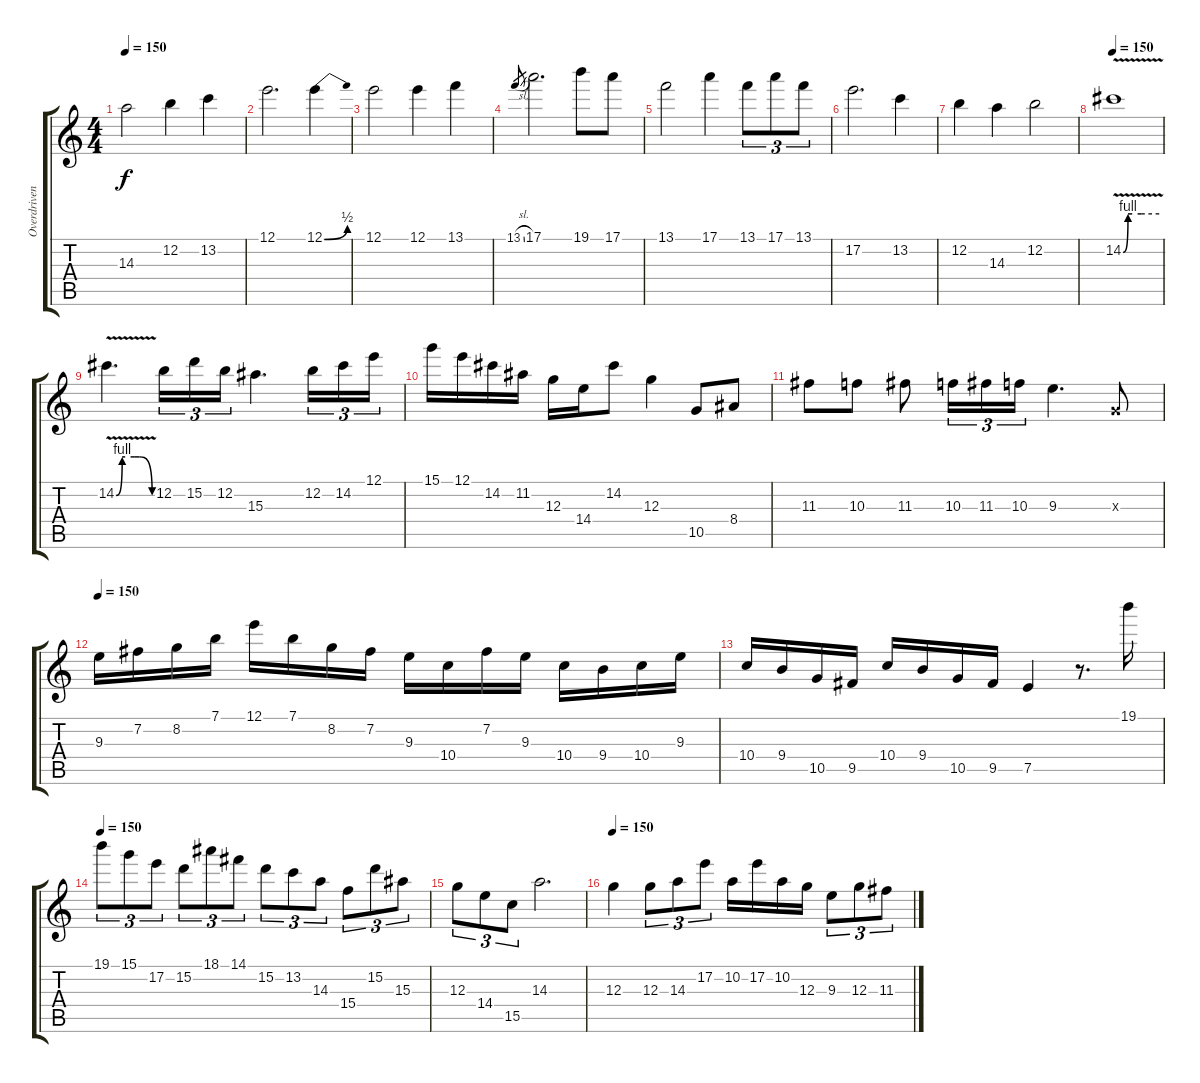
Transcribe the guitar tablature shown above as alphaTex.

\track ("Overdriven Guitar 1" "Overdriven") {instrument overdrivenguitar}
\staff {score tabs}
\tuning (E4 B3 G3 D3 A2 E2) {hide}
\ts (4 4)
\tempo 150
\clef g2
\ks c
14.3.2{dy f} 12.2.4 13.2.4 |
12.1.2{d} 12.1{be (bend 0 0 60 2)}.4 |
12.1.2 12.1.4 13.1.4 |
13.1{sl}.8{gr} 17.1.2{d} 19.1.8 17.1.8 |
13.1.2 17.1.4 13.1.8{tu (3 2)} 17.1.8{tu (3 2)} 13.1.8{tu (3 2)} |
17.2.2{d} 13.2.4 |
12.2.4 14.3.4 12.2.2 |
\tempo 150
14.2{be (custom 0 0 8 4 15 4 30 4 60 4) v}.1 |
14.2{be (custom 0 0 10 4 15 4 30 4 39 4 60 0) v}.4{d} 12.2.16{tu (3 2)} 15.2.16{tu (3 2)} 12.2.16{tu (3 2)} 15.3.4{d} 12.2.16{tu (3 2)} 14.2.16{tu (3 2)} 12.1.16{tu (3 2)} |
15.1.16 12.1.16 14.2.16 11.2.16 12.3.16 14.4.16 14.2.8 12.3.4 10.5.8 8.4.8 |
11.3.8 10.3.8 11.3.8 10.3.16{tu (3 2)} 11.3.16{tu (3 2)} 10.3.16{tu (3 2)} 9.3.4{d} 0.3{x}.8 |
\tempo 150
9.3.16 7.2.16 8.2.16 7.1.16 12.1.16 7.1.16 8.2.16 7.2.16 9.3.16 10.4.16 7.2.16 9.3.16 10.4.16 9.4.16 10.4.16 9.3.16 |
10.4.16 9.4.16 10.5.16 9.5.16 10.4.16 9.4.16 10.5.16 9.5.16 7.5.4 r.8{d} 19.1.16 |
\tempo 150
19.1.8{tu (3 2)} 15.1.8{tu (3 2)} 17.2.8{tu (3 2)} 15.2.8{tu (3 2)} 18.1.8{tu (3 2)} 14.1.8{tu (3 2)} 15.2.8{tu (3 2)} 13.2.8{tu (3 2)} 14.3.8{tu (3 2)} 15.4.8{tu (3 2)} 15.2.8{tu (3 2)} 15.3.8{tu (3 2)} |
12.3.8{tu (3 2)} 14.4.8{tu (3 2)} 15.5.8{tu (3 2)} 14.3.2{d} |
\tempo 150
12.3.4 12.3.8{tu (3 2)} 14.3.8{tu (3 2)} 17.2.8{tu (3 2)} 10.2.16 17.2.16 10.2.16 12.3.16 9.3.8{tu (3 2)} 12.3.8{tu (3 2)} 11.3.8{tu (3 2)}
